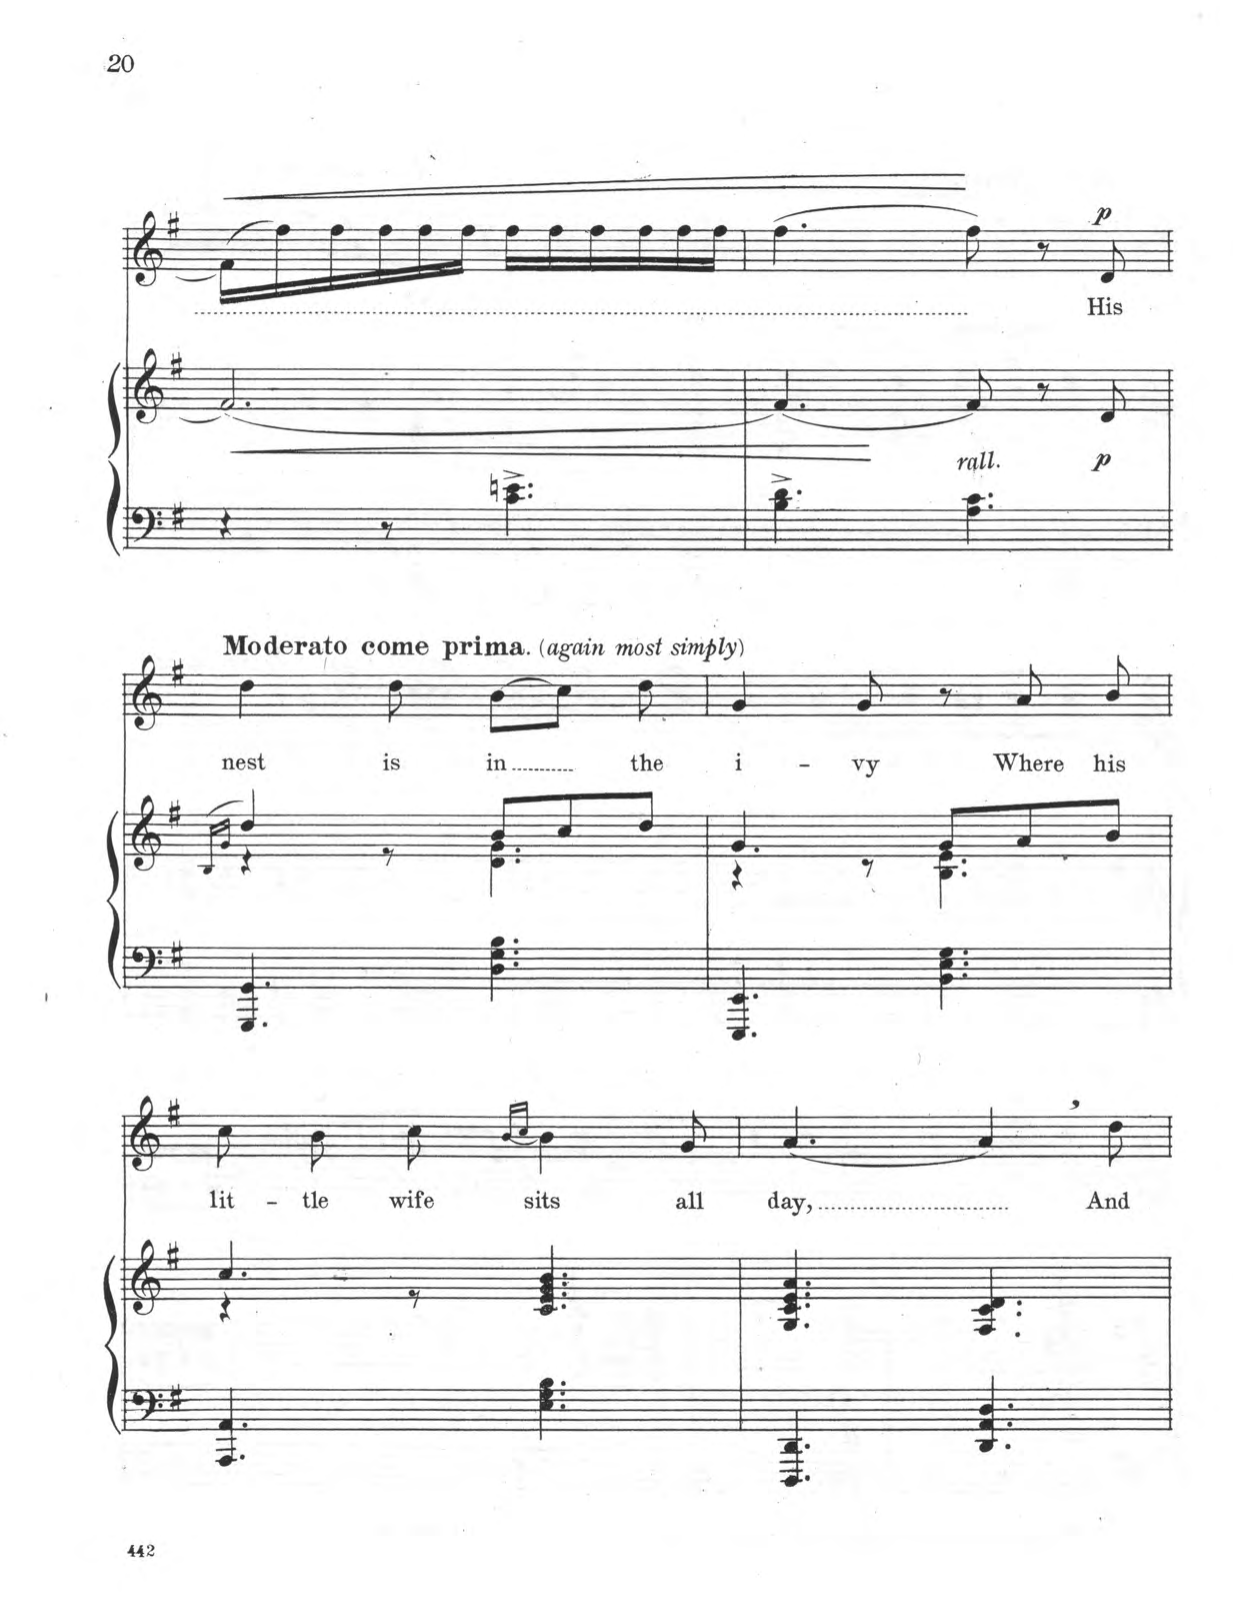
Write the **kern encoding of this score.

**kern	**kern	**dynam	**kern	**text	**dynam
*part2	*part2	*part2	*part1	*part1	*part1
*staff3	*staff2	*staff2/3	*staff1	*staff1	*staff1
*I"Piano	*	*	*I"Voice	*	*
*I'Pno	*	*	*	*	*
*clefF4	*clefG2	*	*clefG2	*	*
*k[f#]	*k[f#]	*	*k[f#]	*	*
*M6/8	*M6/8	*	*M6/8	*	*
=39	=39	=39	=39	=39	=39
!	!	!	!	!	!LO:HP:b
4r	[2.f#/	.	(16f#\LL	.	<
.	.	.	16ff#\)	.	.
.	.	.	16ff#\	.	.
.	.	.	16ff#\	.	.
8r	.	.	16ff#\	.	.
.	.	.	16ff#\JJ	.	.
4.c\^ 4.en\^	.	.	16ff#\LL	.	.
.	.	.	16ff#\	.	.
.	.	.	16ff#\	.	.
.	.	.	16ff#\	.	.
.	.	.	16ff#\	.	.
.	.	.	16ff#\JJ	.	.
=40	=40	=40	=40	=40	=40
*	*^	*	*	*	*
4.B\^ 4.d\^	4.f#/_	4ryy	.	[4.ff#\	.	.
.	.	8ryy	.	.	.	.
!LO:TX:i:t=rall.	!	!	!	!	!	!
4.A\ 4.c\	8f#/]	4.ryy	.	8ff#\]	.	[
.	8r	.	.	8r	.	.
!	!	!	!LO:DY:b	!	!	!LO:DY:a
.	8d/	.	p	8d/	His	p
=41	=41	=41	=41	=41	=41	=41
.	(>16qB/LL	.	.	.	.	.
.	16qg/JJ	.	.	.	.	.
!	!	!	!	!LO:TX:a:B:t=Moderato come prima	!	!
!	!	!	!	!LO:TX:a:i:t=(again most simply)	!	!
4.GGG/ 4.GG/	4dd/)	4r	.	4dd\	nest	.
.	8r	8ryy	.	8dd\	is	.
4.D\ 4.G\ 4.B\	8b/L	4.d\ 4.g\	.	(8b\L	in	.
.	8cc/	.	.	8cc\J)	.	.
.	8dd/J	.	.	8dd\	the	.
=42	=42	=42	=42	=42	=42	=42
4.EEE/ 4.EE/	4.g/	4r	.	4g/	i-	.
.	.	8r	.	8g/	-vy	.
4.BB\ 4.E\ 4.G\	8g/L	4.B\ 4.e\	.	8r	.	.
.	8a/	.	.	8a/	Where	.
.	8b/J	.	.	8b/	his	.
=43	=43	=43	=43	=43	=43	=43
4.AAA/ 4.AA/	4.cc/	4r	.	8cc\	lit-	.
.	.	.	.	8b\	-tle	.
.	.	8r	.	8cc\	wife	.
.	.	.	.	(16qb/LL	.	.
.	.	.	.	16qcc/JJ	.	.
4.E\ 4.G\ 4.B\	4.c/ 4.e/ 4.g/ 4.b/	4.ryy	.	4b\)	sits	.
.	.	.	.	8g/	all	.
*	*v	*v	*	*	*	*
=44	=44	=44	=44	=44	=44
4.DDD/ 4.DD/	4.G/ 4.c/ 4.e/ 4.a/	.	[4.a/	day,	.
4.DD/ 4.AA/ 4.D/	4.F#/ 4.c/ 4.d/	.	4a,/]	.	.
.	.	.	8dd\	And	.
=	=	=	=	=	=
*-	*-	*-	*-	*-	*-
